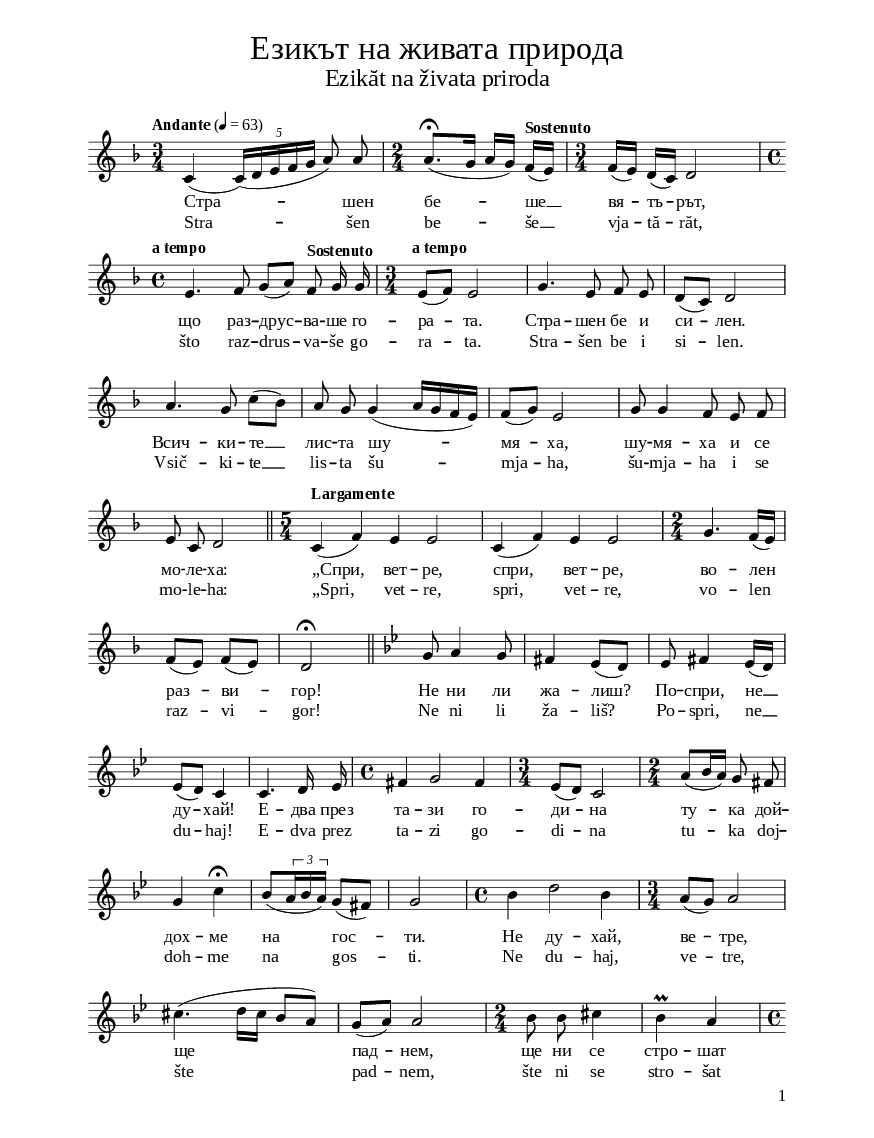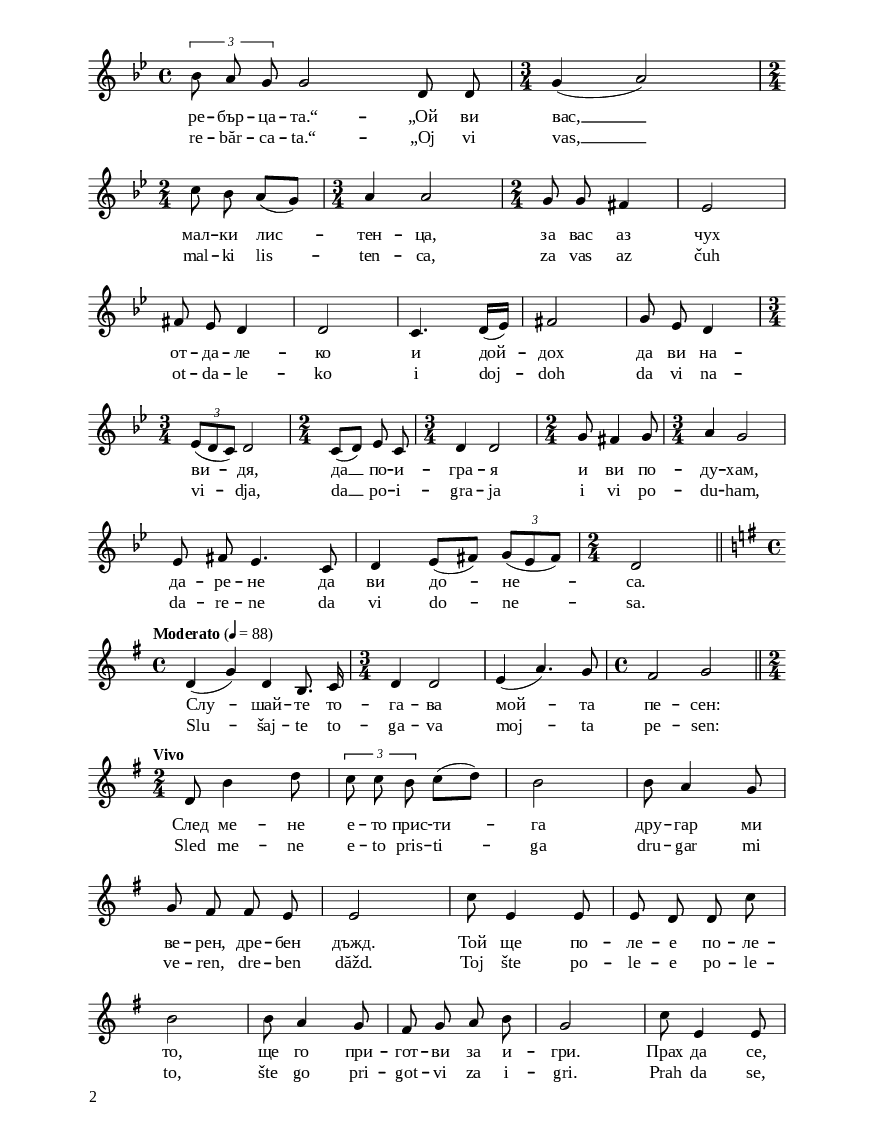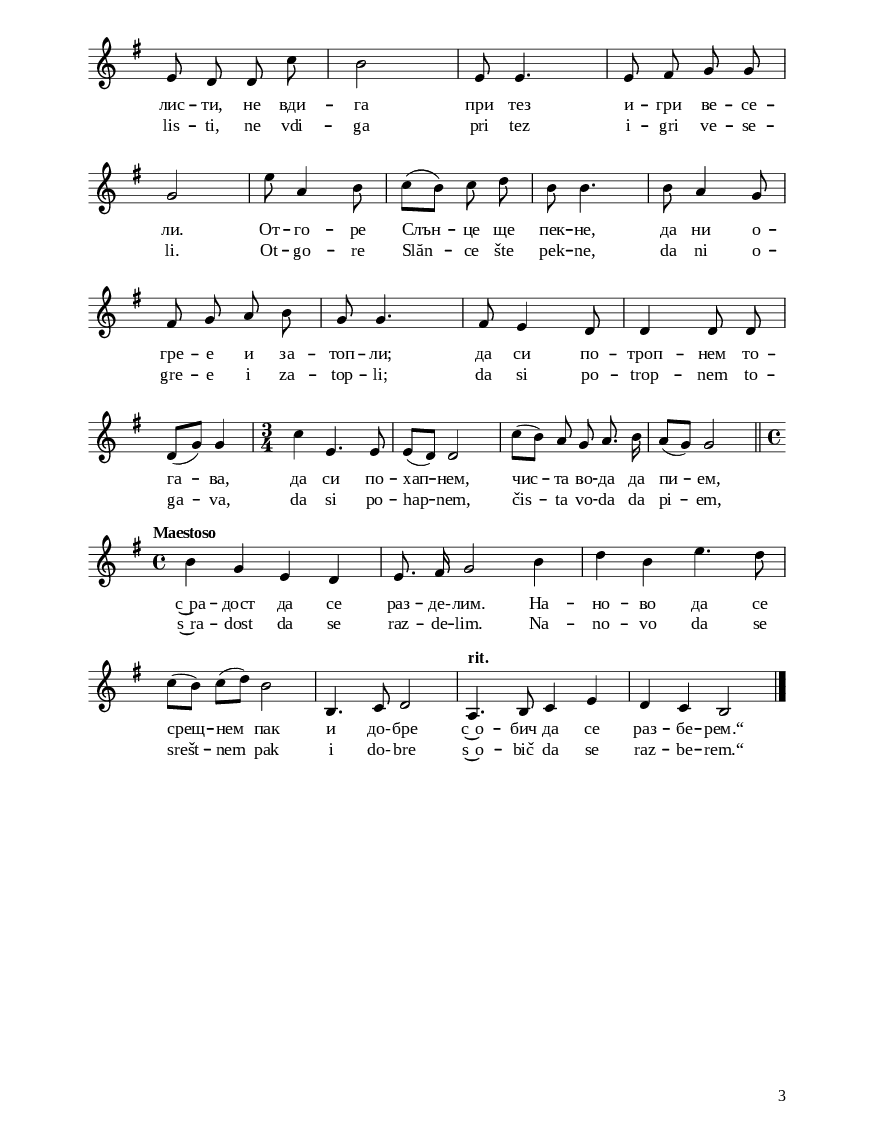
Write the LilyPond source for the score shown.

\version "2.24.1"

\include "include/globals.ily"

\bookpart {
  \label #'ref130
  \tocItem \markup "Езикът на живата природа – Ezikăt na živata priroda"
  \include "include/bookpart-paper.ily"
  \score {
    \include "include/score-layout.ily"


    \new Voice \absolute {
      \clef treble
      \key f \major
      \time 3/4
      \tempoFunc "Andante" 4 "63"
      \autoBeamOff
      c'4 ( \once \omit TupletBracket
      \times 4/5  {
        c'16 ) ( [  d'16  e'16  f'16
        g'16 ]
      }
      a'8 )    a'8  | % 2
      \time 2/4  | % 2
      a'8. ( ^\fermata [  g'16 ]  a'16 [  g'16
      ) ]  \tempo "Sostenuto" f'16 ( [ e'16 ) ]
      | % 3
      \time 3/4  | % 3
      f'16 ( [  e'16 ) ]  d'16 ( [  c'16 ) ]
      d'2 \break | % 4
      \time 4/4  | % 4
      \tempo "a tempo" e'4. f'8  g'8 ( [
      a'8 ) ] \tempo "Sostenuto" f'8 g'16
      g'16 | % 5
      \time 3/4  | % 5
      \tempo "       a tempo" e'8 ( [ f'8 ) ]
      e'2 | % 6
      g'4.  e'8  f'8  e'8 | % 7
      d'8 ( [  c'8 ) ]  d'2 \break | % 8
      a'4.  g'8  c''8 ( [  bes'8 ) ] | % 9
      a'8  g'8  g'4 (  a'16 [  g'16
      f'16  e'16 ) ] |
      f'8 ( [  g'8 ) ]  e'2 | % 11
      g'8  g'4  f'8  e'8  f'8  \break | % 12
      e'8  c'8  d'2 |   % 13
      \time 5/4  | \bar "||" % 13
      \tempo "        Largamente" c'4 ( f'4 )
      e'4  e'2 | % 14
      c'4 (  f'4 )  e'4  e'2 | % 15
      \time 2/4  | % 15
      g'4.  f'16 ( [  e'16 ) ] \break | % 16
      f'8 ( [  e'8 ) ]  f'8 ( [  e'8 ) ] | % 17
      d'2 ^\fermata \bar "||"
      \key g \minor | % 18
      g'8  a'4  g'8 | % 19
      fis'4  es'8 ( [  d'8 ) ] |
      es'8  fis'4  es'16 [(   d'16 )] |  \break % 21
      es'8 ( [  d'8 ) ]  c'4   |   % 22
      c'4.  d'16  es'16 | % 23
      \time 4/4  | % 23
      fis'4  g'2  fis'4 | % 24
      \time 3/4  | % 24
      es'8 ( [  d'8 ) ]  c'2 | % 25
      \time 2/4  | % 25
      a'8 ( [  bes'16  a'16 ) ]  g'8
      fis'8 \break  | % 26
      g'4  c''4 ^\fermata  | % 27
      \slurDown \stemUp bes'8 ([
      \times 2/3  {
        a'16   bes'16  a'16 ) ]
      } \slurNeutral \stemNeutral
      g'8 ( [  fis'8 ) ] | % 28
      g'2  | % 29
      \time 4/4  | % 29
      bes'4  d''2  bes'4 |
      \time 3/4  |
      a'8 ( [  g'8 ) ]  a'2  \break | % 31
      cis''4. (  d''16 [  cis''16 ]
      bes'8 [  a'8 ) ]  | % 32
      g'8 ( [  a'8 ) ]  a'2 | % 33
      \time 2/4  | % 33
      bes'8  bes'8  cis''4 | % 34
      bes'4 \prall  a'4 |  \break % 35
      
      \pageBreak
      \time 4/4  | % 35

      \times 2/3  {
        bes'8  a'8  g'8
      }
      g'2   d'8  d'8   | % 36
      \time 3/4  | % 36
      g'4 (  a'2 ) | % 37
      \time 2/4  | \break  % 37
      c''8  bes'8  a'8 ( [  g'8 ) ]  | % 38
      \time 3/4  | % 38
      a'4  a'2  |    % 39
      \time 2/4  | % 39
      g'8  g'8  fis'4 |
      es'2 | % 41
      fis'8  es'8  d'4 | % 42
      d'2 | % 43
      c'4.  d'16 ( [  es'16 ) ] | % 44
      fis'2 | % 45
      g'8  es'8  d'4 | % 46
      \time 3/4  | \break  % 46
      \once \omit TupletBracket
      \times 2/3  {
        es'8 ( [  d'8  c'8 ) ]
      }
      d'2 | % 47
      \time 2/4  | % 47
      c'8 ( [  d'8 ) ]  es'8  c'8  | % 48
      \time 3/4  | % 48
      d'4  d'2 | % 49
      \time 2/4  | % 49
      g'8  fis'4  g'8 |
      \time 3/4  |
      a'4  g'2 \break | % 51
      es'8  fis'8  es'4.  c'8 | % 52
      d'4  es'8 ( [  fis'8 ) ]
      \times 2/3  {
        g'8 ( [  es'8  fis'8 ) ]
      }
      | % 53
      \time 2/4  | % 53
      d'2 \bar "||" \break
      \key g \major \time 4/4 | % 54
      \tempoFunc "Moderato" 4 "88"
      d'4 (  g'4 )  d'4  b8. c'16
      | % 55
      \time 3/4  | % 55
      d'4  d'2 | % 56
      e'4 (  a'4. )  g'8 | % 57
      \time 4/4  | % 57
      fis'2  g'2 \bar "||" \break
      \time 2/4  | % 58
      \tempo "Vivo" d'8 b'4  d''8 | % 59
      \tupletUp \times 2/3  {
        c''8   c''8  b'8
      } \tupletNeutral
      c''8 ( [  d''8 ) ] | 
      b'2 | % 61
      b'8  a'4  g'8 | \break % 62
      g'8  fis'8  fis'8  e'8 | % 63
      e'2 | % 64
      c''8  e'4  e'8 | % 65
      e'8  d'8  d'8  c''8 | \break % 66
      b'2 | % 67
      b'8  a'4  g'8  | % 68
      fis'8  g'8  a'8  b'8 |  % 69
      g'2 | 
      c''8  e'4  e'8 | \pageBreak % 71
      e'8  d'8  d'8  c''8 | % 72
      b'2  | % 73
      e'8  e'4. |   % 74
      e'8  fis'8  g'8  g'8 \break | % 75
      g'2  | % 76
      e''8  a'4  b'8 | % 77
      c''8 ( [  b'8 ) ]  c''8  d''8 | % 78
      b'8  b'4. | % 79
      b'8  a'4  g'8 |\break 
      fis'8  g'8  a'8  b'8 | % 81
      g'8  g'4. | % 82
      fis'8  e'4  d'8 |
      d'4  d'8  d'8 | \break % 84
      d'8 ( [  g'8 ) ]  g'4 | % 85
      \time 3/4  | % 85
      c''4  e'4.  e'8 | % 86
      e'8 ( [  d'8 ) ]  d'2 | % 87
      c''8 ( [  b'8 ) ]  a'8  g'8
      a'8.  b'16  | % 88
      a'8 ( [  g'8 ) ]  g'2 | \bar "||" \break % 89
      \time 4/4  | % 89
      \tempo "Maestoso" b'4 g'4  e'4
      d'4 |
      e'8.  fis'16  g'2  b'4 | % 91
      d''4  b'4  e''4.  d''8 \break | % 92
      c''8 ( [  b'8 ) ]  c''8 ( [
      d''8 ) ]  b'2 | % 93
      b4.  c'8  d'2 | % 94
      \tempo "rit." a4. b8  c'4
      e'4 | % 95
      d'4  c'4  b2 \bar "|."
    }

    \addlyrics {
      Стра --  шен
      бе --   ше __  вя -- тъ
      -- рът, що раз -- друс -- ва --
      ше го -- ра -- та. Стра -- шен
      бе и си -- лен. Всич -- ки -- те __
      лис -- та шу --
      мя -- ха, шу -- мя -- ха и се
      мо -- ле -- ха: „Спри,  вет --
      ре, спри,  вет -- ре, во -- лен
      раз -- ви -- гор! Не ни
      ли жа -- лиш?  По -- спри, не __
      ду -- хай! Е -- два през та
      -- зи го -- ди -- на ту --
      ка дой -- дох -- ме на
      гос -- ти. Не ду -- хай, ве --
      тре, ще      пад --
      нем, ще ни се стро -- шат ре --
      бър -- ца -- та.“ -- „Ой ви вас, __
      мал -- ки лис -- тен -- ца,
      за вас аз чух от -- да -- ле -- ко
      и дой -- дох да ви на -- ви
      --  дя, да __  по -- и -- гра --
      я и ви по -- ду -- хам, да -- ре --
      не да ви до -- не --  са.
      Слу -- шай -- те то -- га -- ва
      мой -- та пе -- сен: След ме --
      не е -- то прис -- ти -- га дру
      -- гар ми ве -- рен, дре -- бен
      дъжд. Той ще по -- ле -- е по --
      ле -- то, ще го при -- гот -- ви
      за и -- гри. Прах да се, лис --
      ти, не вди -- га при тез и -- гри
      ве -- се -- ли. От -- го -- ре Слън
      -- це ще пек -- не, да ни о --
      гре -- е и за -- топ -- ли; да си
      по -- троп -- нем то -- га  -- ва,
      да си по -- хап  -- нем, чис
      -- та во -- да да пи  -- ем,
      с~ра -- дост да се раз -- де- --
      лим. На -- но -- во да се срещ
      -- нем  пак и "до-" -- бре с~о
      -- бич да се раз -- бе -- рем.“}
       \addlyrics {
      Stra --  šen
      be --   še __  vja -- tă
      -- răt, što raz -- drus -- va --
      še go -- ra -- ta. Stra -- šen
      be i si -- len. Vsič -- ki -- te __
      lis -- ta šu --
      mja -- ha, šu -- mja -- ha i se
      mo -- le -- ha: „Spri,  vet --
      re, spri,  vet -- re, vo -- len
      raz -- vi -- gor! Ne ni
      li ža -- liš?  Po -- spri, ne __
      du -- haj! E -- dva prez ta
      -- zi go -- di -- na tu --
      ka doj -- doh -- me na
      gos -- ti. Ne du -- haj, ve --
      tre, šte      pad --
      nem, šte ni se stro -- šat re --
      băr -- ca -- ta.“ -- „Oj vi vas, __
      mal -- ki lis -- ten -- ca,
      za vas az čuh ot -- da -- le -- ko
      i doj -- doh da vi na -- vi
      --  dja, da __  po -- i -- gra --
      ja i vi po -- du -- ham, da -- re --
      ne da vi do -- ne --  sa.
      Slu -- šaj -- te to -- ga -- va
      moj -- ta pe -- sen: Sled me --
      ne e -- to pris -- ti -- ga dru
      -- gar mi ve -- ren, dre -- ben
      dăžd. Toj šte po -- le -- e po --
      le -- to, šte go pri -- got -- vi
      za i -- gri. Prah da se, lis --
      ti, ne vdi -- ga pri tez i -- gri
      ve -- se -- li. Ot -- go -- re Slăn
      -- ce šte pek -- ne, da ni o --
      gre -- e i za -- top -- li; da si
      po -- trop -- nem to -- ga  -- va,
      da si po -- hap  -- nem, čis
      -- ta vo -- da da pi  -- em,
      s~ra -- dost da se raz -- de --
      lim. Na -- no -- vo da se srešt
      -- nem  pak i "do-" -- bre s~o
      -- bič da se raz -- be -- rem.“}

      \header {
        title = \titleFunc "Езикът на живата природа" "Ezikăt na živata priroda"
      }

      \midi{}

    } % score

    \pageBreak


    % include foreign translation(s) of the song
    \version "2.24.0"

\markup \fill-line { \fontsize #deTitleFontSize "Die Sprache der lebendigen Natur" }
\markup \null
\markup \null
\markup \fontsize #deCoupletFontSize {
  \hspace #12
  \override #`(baseline-skip . ,deCoupletBaselineSkip)

  \column {

 \line { " " Furchtbar war der Wind,}

 \line { " " der den Wald durchschüttelte.}

 \line { " " Furchtbar und stark war er.}

 \line { " " Alle Blätter raschelten,}

 \line { " " sie raschelten und beteten:}

 \line { " " Höre auf, Wind, höre auf Wind,}

 \line { " " freier Frühlingswind.}

 \line { " " Hast du kein Mitleid mit uns?}

 \line { " " Höre auf, wehe nicht!}

 \line { " " Erst in diesem Jahr kamen wir hier zu Besuch.}

 \line { " " Wehe nicht, oh Wind, wir werden herunterfallen.}

 \line { " " Unsere Rippen werden brechen.}

 \line { " " Hier seid ihr kleine Blättchen, }

 \line { " " ich hörte von ferne von euch}

 \line { " " und kam, euch zu sehen,}

 \line { " " mit euch zu spielen und euch zu umwehen.}

 \line { " " Dann hört mein Lied:}

 \line { " " Nach mir kommt mein treuer Freund,}

 \line { " " der Nieselregen.}

 \line { " " Er wird den Acker gießen,}

 \line { " " und ihn für Spiele vorbereiten.}

 \line { " " Damit kein Staub aufsteigt, ihr Blätter,}

 \line { " " bei diesen fröhlichen Spielen.}

 \line { " " Von oben wird die Sonne beginnen zu scheinen,}

 \line { " " und uns bescheinen und wärmen,}

 \line { " " damit wir dann tanzen, }

 \line { " " damit wir essen, }

 \line { " " damit wir reines Wasser trinken}

 \line { " " und in Freude auseinandergehen.}

 \line { " " Auf dass wir uns wieder treffen}

 \line { " " und gut mit Liebe verstehen.}

  }
}


  } % bookpart
